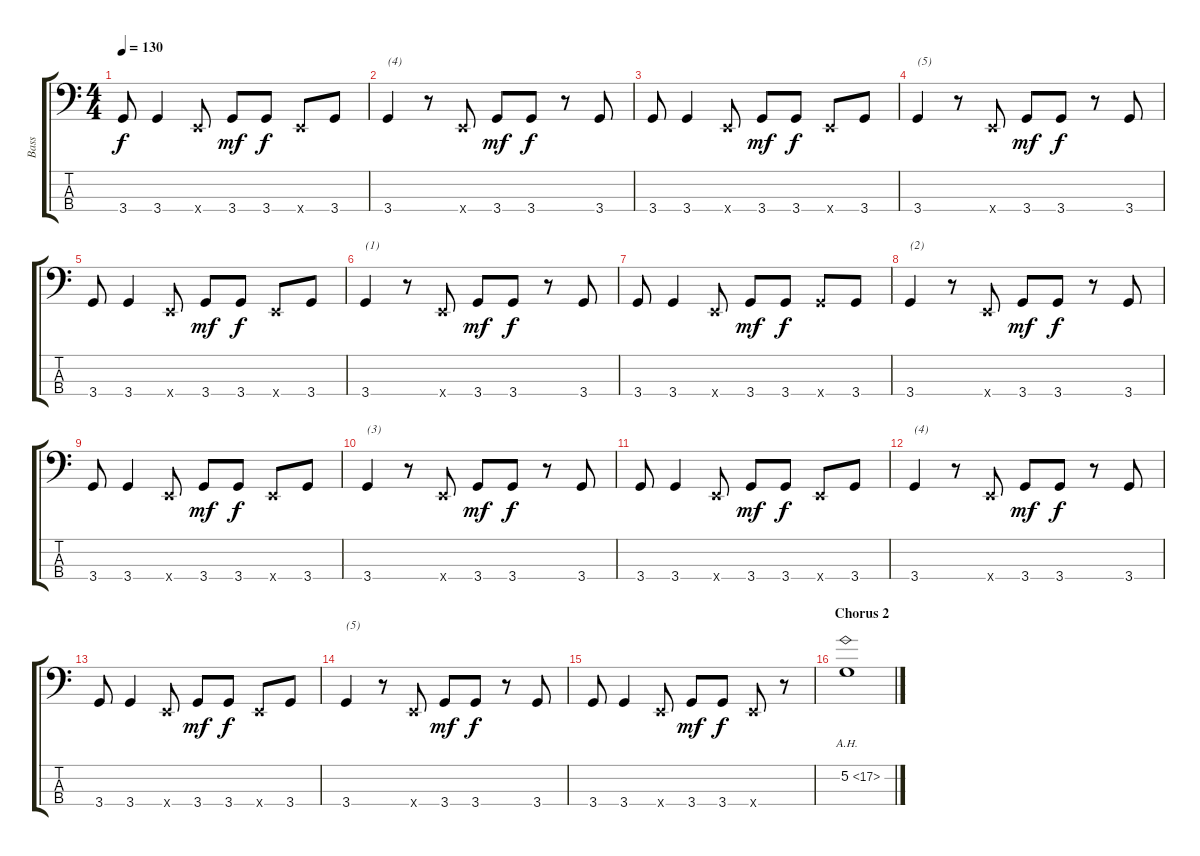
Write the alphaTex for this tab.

\track ("Bass" "Bass") {instrument electricbasspick}
\staff {score tabs}
\tuning (G2 D2 A1 E1) {hide}
\ts (4 4)
\tempo 130
\clef f4
\ks c
3.4.8{dy f} 3.4.4 0.4{x}.8 3.4.8{dy mf} 3.4.8{dy f} 0.4{x}.8 3.4.8 |
3.4.4{txt "(4)"} r.8 0.4{x}.8 3.4.8{dy mf} 3.4.8{dy f} r.8 3.4.8 |
3.4.8 3.4.4 0.4{x}.8 3.4.8{dy mf} 3.4.8{dy f} 0.4{x}.8 3.4.8 |
3.4.4{txt "(5)"} r.8 0.4{x}.8 3.4.8{dy mf} 3.4.8{dy f} r.8 3.4.8 |
3.4.8 3.4.4 0.4{x}.8 3.4.8{dy mf} 3.4.8{dy f} 0.4{x}.8 3.4.8 |
3.4.4{txt "(1)"} r.8 0.4{x}.8 3.4.8{dy mf} 3.4.8{dy f} r.8 3.4.8 |
3.4.8 3.4.4 0.4{x}.8 3.4.8{dy mf} 3.4.8{dy f} 3.4{x}.8 3.4.8 |
3.4.4{txt "(2)"} r.8 0.4{x}.8 3.4.8{dy mf} 3.4.8{dy f} r.8 3.4.8 |
3.4.8 3.4.4 0.4{x}.8 3.4.8{dy mf} 3.4.8{dy f} 0.4{x}.8 3.4.8 |
3.4.4{txt "(3)"} r.8 0.4{x}.8 3.4.8{dy mf} 3.4.8{dy f} r.8 3.4.8 |
3.4.8 3.4.4 0.4{x}.8 3.4.8{dy mf} 3.4.8{dy f} 0.4{x}.8 3.4.8 |
3.4.4{txt "(4)"} r.8 0.4{x}.8 3.4.8{dy mf} 3.4.8{dy f} r.8 3.4.8 |
3.4.8 3.4.4 0.4{x}.8 3.4.8{dy mf} 3.4.8{dy f} 0.4{x}.8 3.4.8 |
3.4.4{txt "(5)"} r.8 0.4{x}.8 3.4.8{dy mf} 3.4.8{dy f} r.8 3.4.8 |
3.4.8 3.4.4 0.4{x}.8 3.4.8{dy mf} 3.4.8{dy f} 0.4{x}.8 r.8 |
\section ("" "Chorus 2")
5.2{ah 12}.1
